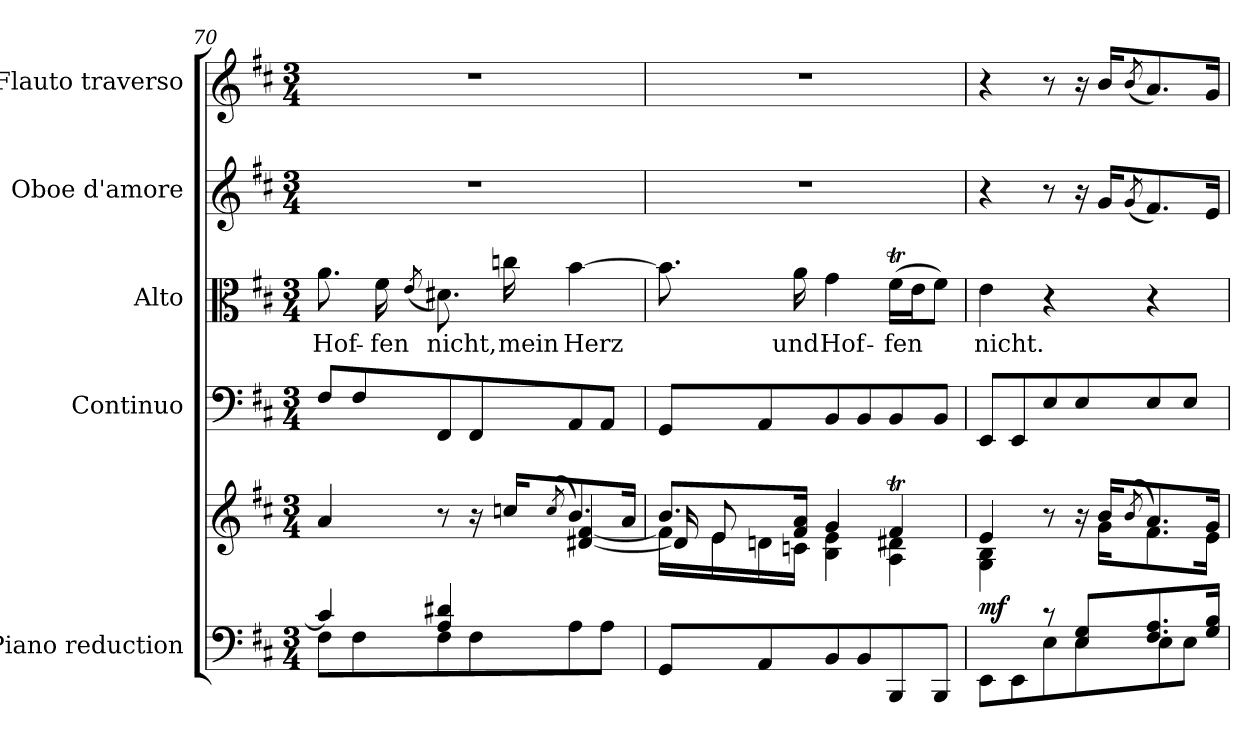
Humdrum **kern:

**kern	**kern	**dynam	**kern	**kern	**text	**kern	**dynam	**kern	**dynam
*part5	*part5	*part5	*part4	*part3	*part3	*part2	*part2	*part1	*part1
*staff6	*staff5	*staff5/6	*staff4	*staff3	*staff3	*staff2	*staff2	*staff1	*staff1
*I"Piano reduction	*	*	*I"Continuo	*I"Alto	*	*I"Oboe d'amore	*	*I"Flauto traverso	*
*I'Pno	*	*	*	*	*	*I'Ob	*	*I'Fl	*
!!LO:LB:g=z
*clefF4	*clefG2	*	*clefF4	*clefC3	*	*clefG2	*	*clefG2	*
*k[f#c#]	*k[f#c#]	*	*k[f#c#]	*k[f#c#]	*	*k[f#c#]	*	*k[f#c#]	*
*M3/4	*M3/4	*	*M3/4	*M3/4	*	*M3/4	*	*M3/4	*
=70	=70	=70	=70	=70	=70	=70	=70	=70	=70
*^	*^	*	*	*	*	*	*	*	*
!	!	!	!	!	!	!	!LO:LY:b	!	!	!	!
4c/]	8F#\L	4a/	2ryy	.	8F#/L	8.a\	Hof-	2.r	.	2.r	.
.	8F#\	.	.	.	8F#/	.	.	.	.	.	.
!	!	!	!	!	!	!	!LO:LY:b	!	!	!	!
.	.	.	.	.	.	16f#\	-fen	.	.	.	.
.	.	.	.	.	.	(8qe/	.	.	.	.	.
!	!	!	!	!	!	!	!LO:LY:b	!	!	!	!
4A/ 4d#X/	8F#\	8r	.	.	8FF#/	8.d#X\)	nicht,	.	.	.	.
.	8F#\	16r	.	.	8FF#/	.	.	.	.	.	.
!	!	!	!	!	!	!	!LO:LY:b	!	!	!	!
.	.	16ccn/KL	.	.	.	16ccn\	mein	.	.	.	.
.	.	(8qcc/	.	.	.	.	.	.	.	.	.
!	!	!	!	!	!	!	!LO:LY:b	!	!	!	!
4ryy	8A\	8.b/)	[4d#X/ [4f#/	.	8AA/	[4b\	Herz	.	.	.	.
.	8A\J	.	.	.	8AA/J	.	.	.	.	.	.
.	.	16a/Jk	.	.	.	.	.	.	.	.	.
*v	*v	*	*	*	*	*	*	*	*	*	*
=71	=71	=71	=71	=71	=71	=71	=71	=71	=71	=71
*	*	*^	*	*	*	*	*	*	*	*
8GG/L	8.b/L	16f#\LL]	16d#/]	.	8GG/L	8.b\]	.	2.r	.	2.r	.
.	.	16e\	8e/	.	.	.	.	.	.	.	.
8AA/	.	16dn\	.	.	8AA/	.	.	.	.	.	.
!	!	!	!	!	!	!	!LO:LY:b	!	!	!	!
.	16f#/ 16a/Jk	16cn\JJ	16ryy	.	.	16a\	und	.	.	.	.
!	!	!	!	!	!	!	!LO:LY:b	!	!	!	!
8BB/	4g/	4B\ 4e\	4ryy	.	8BB/	4g\	Hof-	.	.	.	.
8BB/	.	.	.	.	8BB/	.	.	.	.	.	.
!	!	!	!	!	!	!	!LO:LY:b	!	!	!	!
8BBB/	4f#t/	4A\ 4d#X\	4ryy	.	8BB/	(16f#t\LL	-fen	.	.	.	.
.	.	.	.	.	.	16e\J	.	.	.	.	.
8BBB/J	.	.	.	.	8BB/J	8f#\J)	.	.	.	.	.
*	*	*v	*v	*	*	*	*	*	*	*	*
=72	=72	=72	=72	=72	=72	=72	=72	=72	=72	=72
*^	*	*	*	*	*	*	*	*	*	*
!	!	!	!	!LO:DY:b	!	!	!LO:LY:b	!	!	!	!
4ryy	8EE\L	4e/	4G\ 4B\	mf	8EE/L	4e\	nicht.	4r	.	4r	.
.	8EE\	.	.	.	8EE/	.	.	.	.	.	.
8r	8E\	8r	8ryy	.	8E/	4r	.	8r	.	8r	.
8E/ 8G/L	8E\	16r	16ryy	.	8E/	.	.	16r	.	16r	.
!	!	!	!	!	!	!	!	!	!LO:DY:b	!	!LO:DY:b
.	.	16b/KL	16g\KL	.	.	.	.	16g/KL	other-dynamics	16b/KL	other-dynamics
.	.	(>8qb/	.	.	.	.	.	(8qg/	.	(8qb/	.
8.F#/ 8.A/	8E\	8.a/)	8.f#\	.	8E/	4r	.	8.f#/)	.	8.a/)	.
.	8E\J	.	.	.	8E/J	.	.	.	.	.	.
16G/ 16B/Jk	.	16g/Jk	16e\Jk	.	.	.	.	16e/Jk	.	16g/Jk	.
*v	*v	*	*	*	*	*	*	*	*	*	*
*	*v	*v	*	*	*	*	*	*	*	*
=	=	=	=	=	=	=	=	=	=
*-	*-	*-	*-	*-	*-	*-	*-	*-	*-
